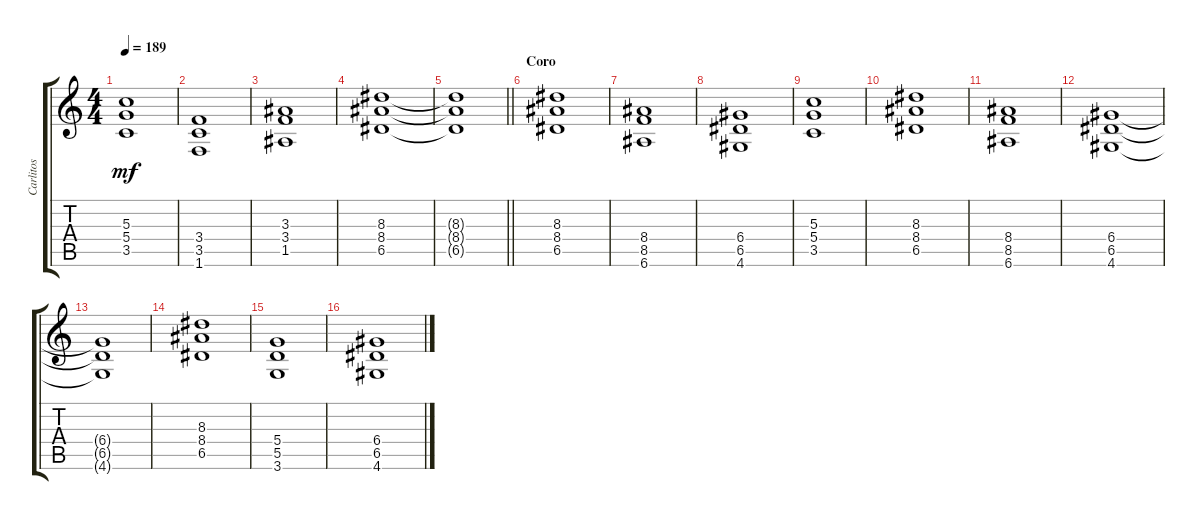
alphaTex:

\track ("Carlitos" "Carlitos") {instrument overdrivenguitar}
\staff {score tabs}
\tuning (E4 B3 G3 D3 A2 E2) {hide}
\ts (4 4)
\tempo 189
\clef g2
\ks c
(5.3 5.4 3.5).1{dy mf} |
(3.4 3.5 1.6).1 |
(3.3 3.4 1.5).1 |
(8.3 8.4 6.5).1 |
\barLineRight lightlight
(8.3{t} 8.4{t} 6.5{t}).1 |
\section ("" "Coro")
(8.3 8.4 6.5).1 |
(8.4 8.5 6.6).1 |
(6.4 6.5 4.6).1 |
(5.3 5.4 3.5).1 |
(8.3 8.4 6.5).1 |
(8.4 8.5 6.6).1 |
(6.4 6.5 4.6).1 |
(6.4{t} 6.5{t} 4.6{t}).1 |
(8.3 8.4 6.5).1 |
(5.4 5.5 3.6).1 |
(6.4 6.5 4.6).1
